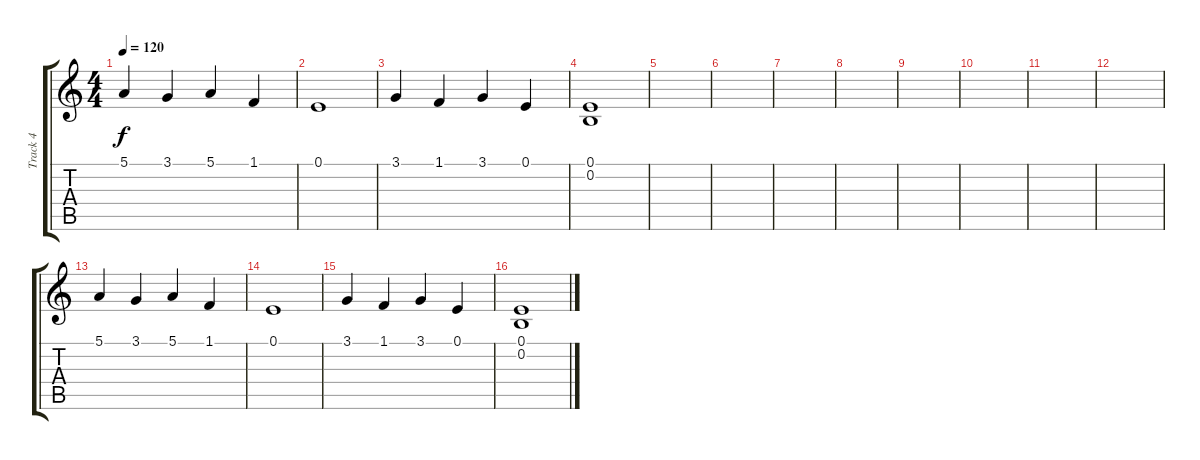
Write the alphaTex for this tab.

\track ("Track 4" "Track 4") {instrument accordion}
\staff {score tabs}
\tuning (E4 B3 G3 D3 A2 E2) {hide}
\ts (4 4)
\tempo 120
\clef g2
\ks c
5.1.4{dy f} 3.1.4 5.1.4 1.1.4 |
0.1.1 |
3.1.4 1.1.4 3.1.4 0.1.4 |
(0.1 0.2).1 |
|
|
|
|
|
|
|
|
5.1.4 3.1.4 5.1.4 1.1.4 |
0.1.1 |
3.1.4 1.1.4 3.1.4 0.1.4 |
(0.1 0.2).1
